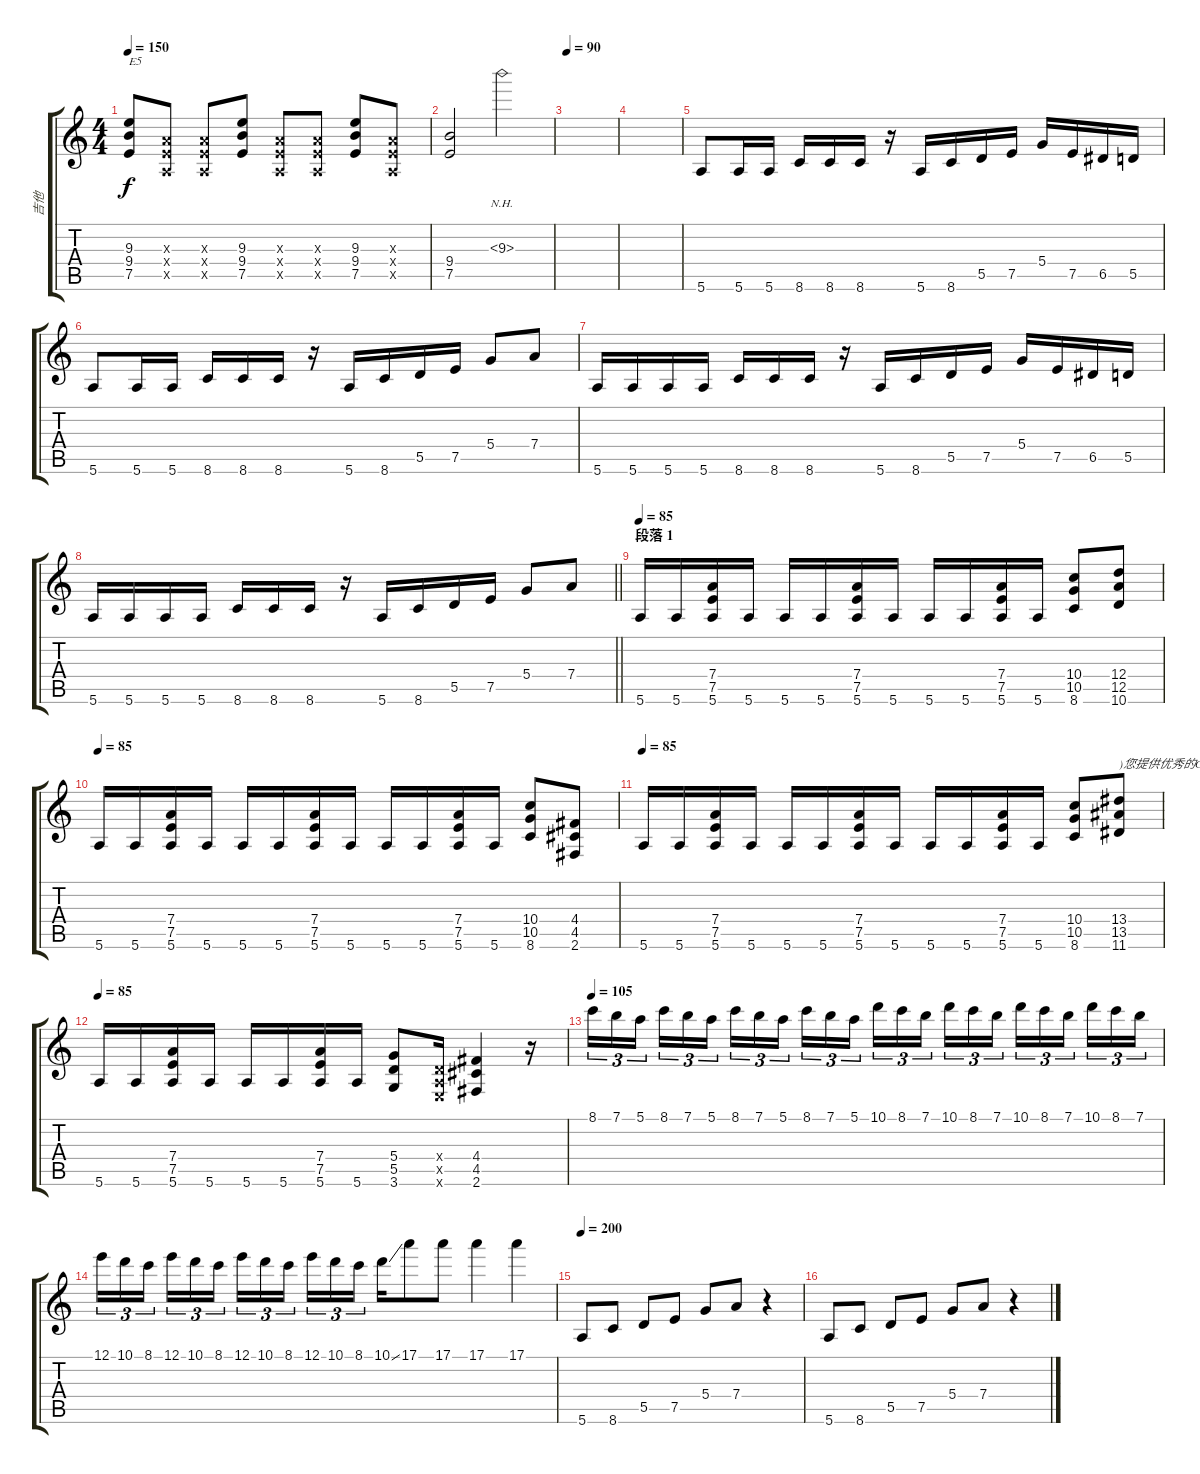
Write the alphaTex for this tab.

\track ("吉他" "吉他") {instrument acousticguitarnylon}
\staff {score tabs}
\tuning (E4 B3 G3 D3 A2 E2) {hide}
\ts (4 4)
\tempo 150
\clef g2
\ks c
(9.3 9.4 7.5).8{txt "E5" dy f} (2.3{x} 2.4{x} 0.5{x}).8 (2.3{x} 2.4{x} 0.5{x}).8 (9.3 9.4 7.5).8 (2.3{x} 2.4{x} 0.5{x}).8 (2.3{x} 2.4{x} 0.5{x}).8 (9.3 9.4 7.5).8 (2.3{x} 2.4{x} 0.5{x}).8 |
(9.4 7.5).2 9.3{nh}.2 |
\tempo 20
\tempo 90
|
|
5.6.8 5.6.16 5.6.16 8.6.16 8.6.16 8.6.16 r.16 5.6.16 8.6.16 5.5.16 7.5.16 5.4.16 7.5.16 6.5.16 5.5.16 |
5.6.8 5.6.16 5.6.16 8.6.16 8.6.16 8.6.16 r.16 5.6.16 8.6.16 5.5.16 7.5.16 5.4.8 7.4.8 |
5.6.16 5.6.16 5.6.16 5.6.16 8.6.16 8.6.16 8.6.16 r.16 5.6.16 8.6.16 5.5.16 7.5.16 5.4.16 7.5.16 6.5.16 5.5.16 |
\barLineRight lightlight
5.6.16 5.6.16 5.6.16 5.6.16 8.6.16 8.6.16 8.6.16 r.16 5.6.16 8.6.16 5.5.16 7.5.16 5.4.8 7.4.8 |
\section ("" "段落 1")
\tempo 85
5.6.16 5.6.16 (7.4 7.5 5.6).16 5.6.16 5.6.16 5.6.16 (7.4 7.5 5.6).16 5.6.16 5.6.16 5.6.16 (7.4 7.5 5.6).16 5.6.16 (10.4 10.5 8.6).8 (12.4 12.5 10.6).8 |
\tempo 85
5.6.16 5.6.16 (7.4 7.5 5.6).16 5.6.16 5.6.16 5.6.16 (7.4 7.5 5.6).16 5.6.16 5.6.16 5.6.16 (7.4 7.5 5.6).16 5.6.16 (10.4 10.5 8.6).8 (4.4 4.5 2.6).8 |
\tempo 85
5.6.16 5.6.16 (7.4 7.5 5.6).16 5.6.16 5.6.16 5.6.16 (7.4 7.5 5.6).16 5.6.16 5.6.16 5.6.16 (7.4 7.5 5.6).16 5.6.16 (10.4 10.5 8.6).8 (13.4 13.5 11.6).8{txt ")您提供优秀的GTP"} |
\tempo 85
5.6.16 5.6.16 (7.4 7.5 5.6).16 5.6.16 5.6.16 5.6.16 (7.4 7.5 5.6).16 5.6.16 (5.4 5.5 3.6).8 (0.4{x} 0.5{x} 0.6{x}).16 (4.4 4.5 2.6).4 r.16 |
\tempo 105
8.1.16{tu (3 2)} 7.1.16{tu (3 2)} 5.1.16{tu (3 2) beam splitsecondary} 8.1.16{tu (3 2)} 7.1.16{tu (3 2)} 5.1.16{tu (3 2)} 8.1.16{tu (3 2)} 7.1.16{tu (3 2)} 5.1.16{tu (3 2) beam splitsecondary} 8.1.16{tu (3 2)} 7.1.16{tu (3 2)} 5.1.16{tu (3 2)} 10.1.16{tu (3 2)} 8.1.16{tu (3 2)} 7.1.16{tu (3 2) beam splitsecondary} 10.1.16{tu (3 2)} 8.1.16{tu (3 2)} 7.1.16{tu (3 2)} 10.1.16{tu (3 2)} 8.1.16{tu (3 2)} 7.1.16{tu (3 2) beam splitsecondary} 10.1.16{tu (3 2)} 8.1.16{tu (3 2)} 7.1.16{tu (3 2)} |
12.1.16{tu (3 2)} 10.1.16{tu (3 2)} 8.1.16{tu (3 2) beam splitsecondary} 12.1.16{tu (3 2)} 10.1.16{tu (3 2)} 8.1.16{tu (3 2)} 12.1.16{tu (3 2)} 10.1.16{tu (3 2)} 8.1.16{tu (3 2) beam splitsecondary} 12.1.16{tu (3 2)} 10.1.16{tu (3 2)} 8.1.16{tu (3 2)} 10.1{ss}.16 17.1.8 17.1.8 17.1.4 17.1.4 |
\tempo 200
5.6.8 8.6.8 5.5.8 7.5.8 5.4.8 7.4.8 r.4 |
5.6.8 8.6.8 5.5.8 7.5.8 5.4.8 7.4.8 r.4
